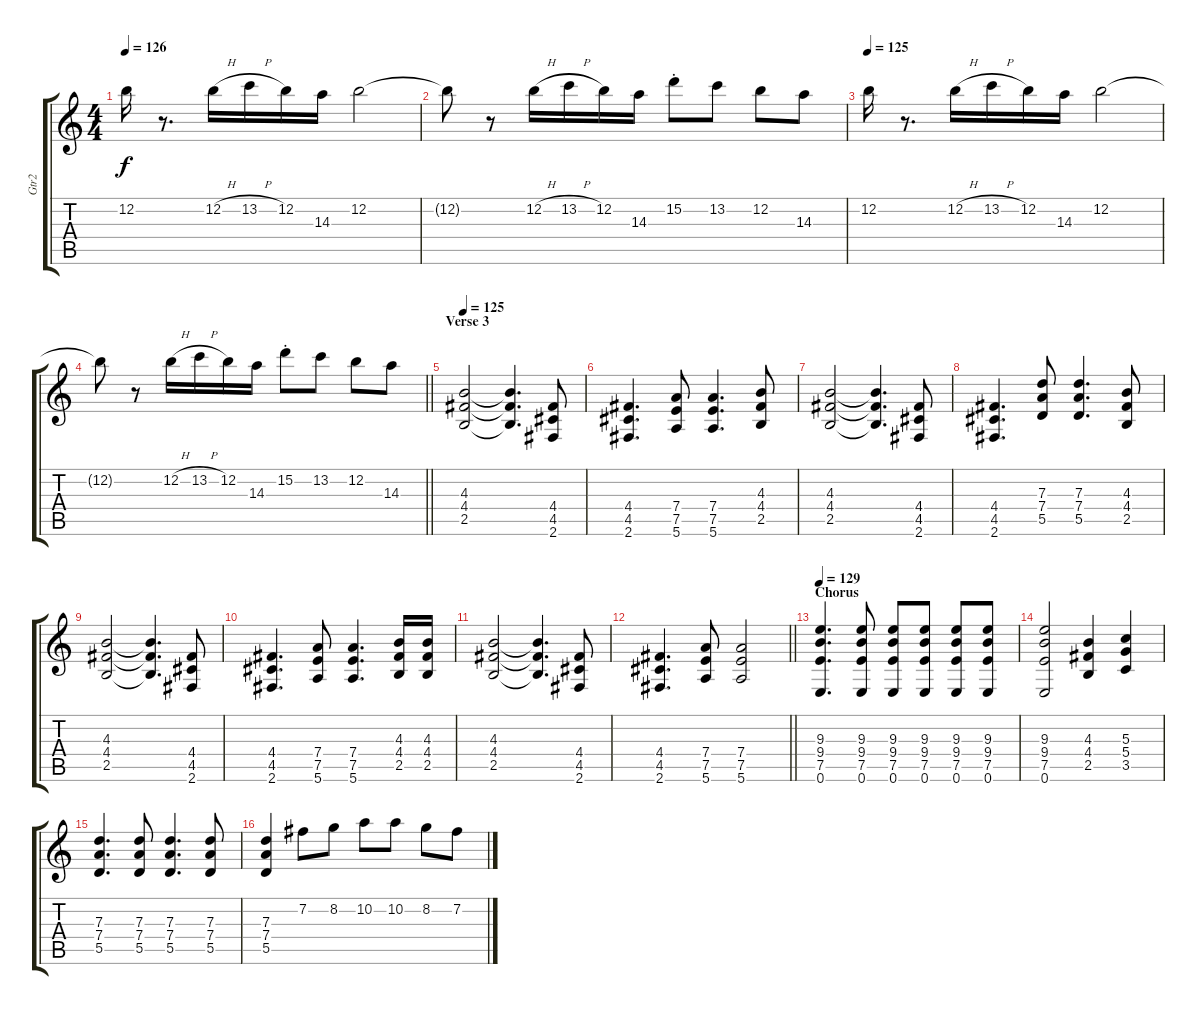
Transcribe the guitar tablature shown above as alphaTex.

\track ("Gtr2" "Gtr2") {instrument distortionguitar}
\staff {score tabs}
\tuning (E4 B3 G3 D3 A2 E2) {hide}
\ts (4 4)
\tempo 126
\clef g2
\ks c
12.2.16{dy f} r.8{d} 12.2{h}.16 13.2{h}.16 12.2.16 14.3.16 12.2.2 |
12.2{t}.8 r.8 12.2{h}.16 13.2{h}.16 12.2.16 14.3.16 15.2{st}.8 13.2.8 12.2.8 14.3.8 |
\tempo 125
12.2.16 r.8{d} 12.2{h}.16 13.2{h}.16 12.2.16 14.3.16 12.2.2 |
\barLineRight lightlight
12.2{t}.8 r.8 12.2{h}.16 13.2{h}.16 12.2.16 14.3.16 15.2{st}.8 13.2.8 12.2.8 14.3.8 |
\section ("" "Verse 3")
\tempo 125
(4.3 4.4 2.5).2 (4.3{t} 4.4{t} 2.5{t}).4{d} (4.4 4.5 2.6).8 |
(4.4 4.5 2.6).4{d} (7.4 7.5 5.6).8 (7.4 7.5 5.6).4{d} (4.3 4.4 2.5).8 |
(4.3 4.4 2.5).2 (4.3{t} 4.4{t} 2.5{t}).4{d} (4.4 4.5 2.6).8 |
(4.4 4.5 2.6).4{d} (7.3 7.4 5.5).8 (7.3 7.4 5.5).4{d} (4.3 4.4 2.5).8 |
(4.3 4.4 2.5).2 (4.3{t} 4.4{t} 2.5{t}).4{d} (4.4 4.5 2.6).8 |
(4.4 4.5 2.6).4{d} (7.4 7.5 5.6).8 (7.4 7.5 5.6).4{d} (4.3 4.4 2.5).16 (4.3 4.4 2.5).16 |
(4.3 4.4 2.5).2 (4.3{t} 4.4{t} 2.5{t}).4{d} (4.4 4.5 2.6).8 |
\barLineRight lightlight
(4.4 4.5 2.6).4{d} (7.4 7.5 5.6).8 (7.4 7.5 5.6).2 |
\section ("" "Chorus")
\tempo 129
(9.3 9.4 7.5 0.6).4{d} (9.3 9.4 7.5 0.6).8 (9.3 9.4 7.5 0.6).8 (9.3 9.4 7.5 0.6).8 (9.3 9.4 7.5 0.6).8 (9.3 9.4 7.5 0.6).8 |
(9.3 9.4 7.5 0.6).2 (4.3 4.4 2.5).4 (5.3 5.4 3.5).4 |
(7.3 7.4 5.5).4{d} (7.3 7.4 5.5).8 (7.3 7.4 5.5).4{d} (7.3 7.4 5.5).8 |
(7.3 7.4 5.5).4 7.2.8 8.2.8 10.2.8 10.2.8 8.2.8 7.2.8
